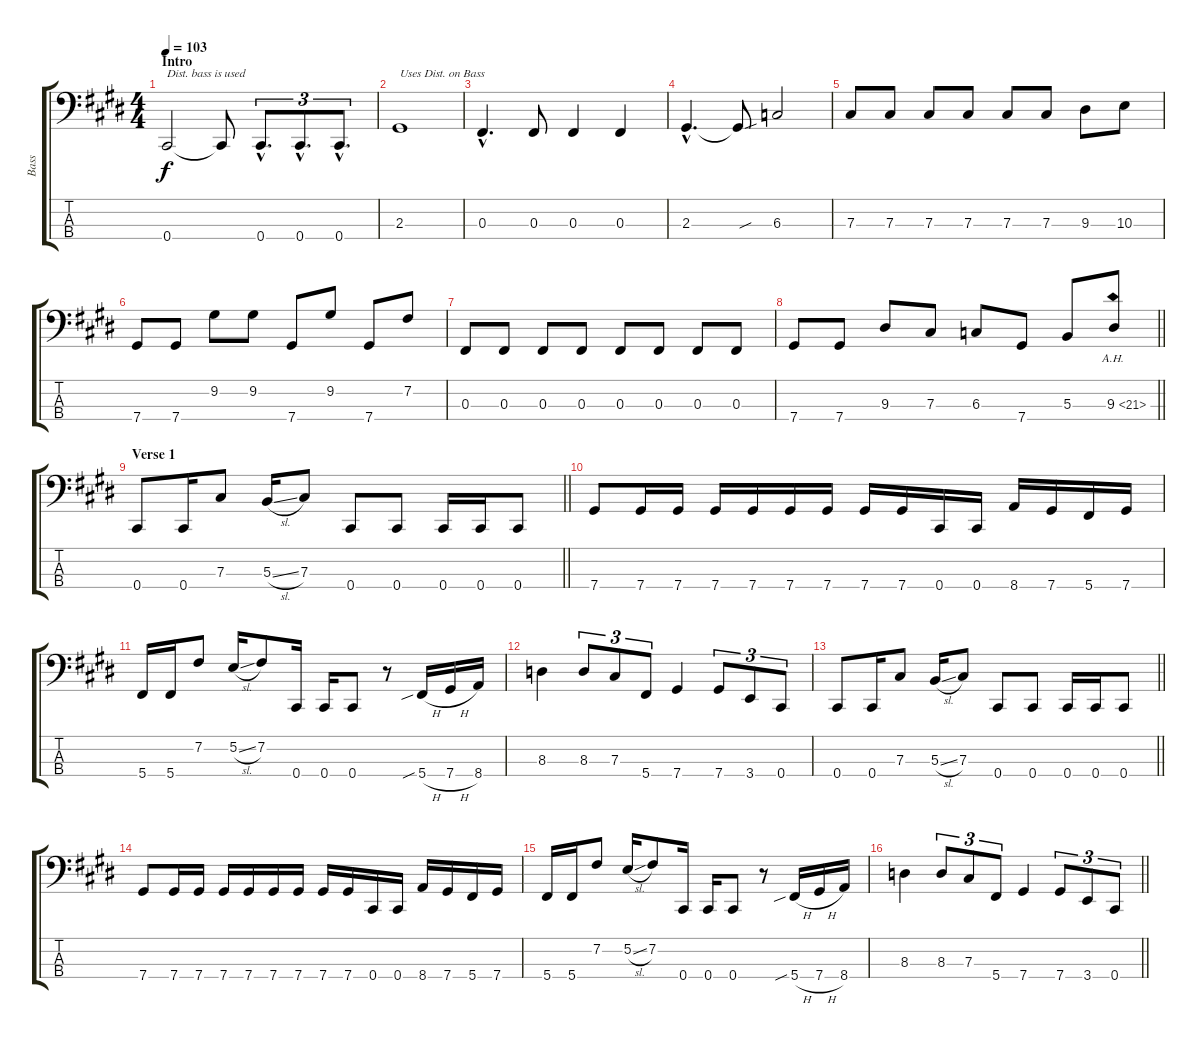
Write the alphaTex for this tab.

\track ("Bass" "Bass") {instrument electricbasspick}
\staff {score tabs}
\tuning (E2 B1 Gb1 Db1) {hide}
\ts (4 4)
\section ("" "Intro")
\tempo 103
\clef f4
\ks c#minor
0.4.2{txt "Dist. bass is used" dy f instrument electricbasspick} 0.4{t}.8 0.4{hac}.8{d tu (3 2)} 0.4{hac}.8{d tu (3 2)} 0.4{hac}.8{d tu (3 2)} |
2.3.1{txt "Uses Dist. on Bass"} |
0.3{hac}.4{d} 0.3.8 0.3.4 0.3.4 |
2.3{hac}.4{d} 2.3{sou t}.8 6.3.2 |
7.3.8 7.3.8 7.3.8 7.3.8 7.3.8 7.3.8 9.3.8 10.3.8 |
7.4.8 7.4.8 9.2.8 9.2.8 7.4.8 9.2.8 7.4.8 7.2.8 |
0.3.8 0.3.8 0.3.8 0.3.8 0.3.8 0.3.8 0.3.8 0.3.8 |
\barLineRight lightlight
7.4.8 7.4.8 9.3.8 7.3.8 6.3.8 7.4.8 5.3.8 9.3{ah 12}.8 |
\section ("" "Verse 1")
\barLineRight lightlight
0.4.8 0.4.16 7.3.8 5.3{sl}.16 7.3.8 0.4.8 0.4.8 0.4.16 0.4.16 0.4.8 |
7.4.8 7.4.16 7.4.16 7.4.16 7.4.16 7.4.16 7.4.16 7.4.16 7.4.16 0.4.16 0.4.16 8.4.16 7.4.16 5.4.16 7.4.16 |
5.4.16 5.4.16 7.2.8 5.2{sl}.16 7.2.8 0.4.16 0.4.16 0.4.8 r.8 5.4{sib h}.16 7.4{h}.16 8.4.16 |
8.3.4 8.3.8{tu (3 2)} 7.3.8{tu (3 2)} 5.4.8{tu (3 2)} 7.4.4 7.4.8{tu (3 2)} 3.4.8{tu (3 2)} 0.4.8{tu (3 2)} |
\barLineRight lightlight
0.4.8 0.4.16 7.3.8 5.3{sl}.16 7.3.8 0.4.8 0.4.8 0.4.16 0.4.16 0.4.8 |
7.4.8 7.4.16 7.4.16 7.4.16 7.4.16 7.4.16 7.4.16 7.4.16 7.4.16 0.4.16 0.4.16 8.4.16 7.4.16 5.4.16 7.4.16 |
5.4.16 5.4.16 7.2.8 5.2{sl}.16 7.2.8 0.4.16 0.4.16 0.4.8 r.8 5.4{sib h}.16 7.4{h}.16 8.4.16 |
\barLineRight lightlight
8.3.4 8.3.8{tu (3 2)} 7.3.8{tu (3 2)} 5.4.8{tu (3 2)} 7.4.4 7.4.8{tu (3 2)} 3.4.8{tu (3 2)} 0.4.8{tu (3 2)}
